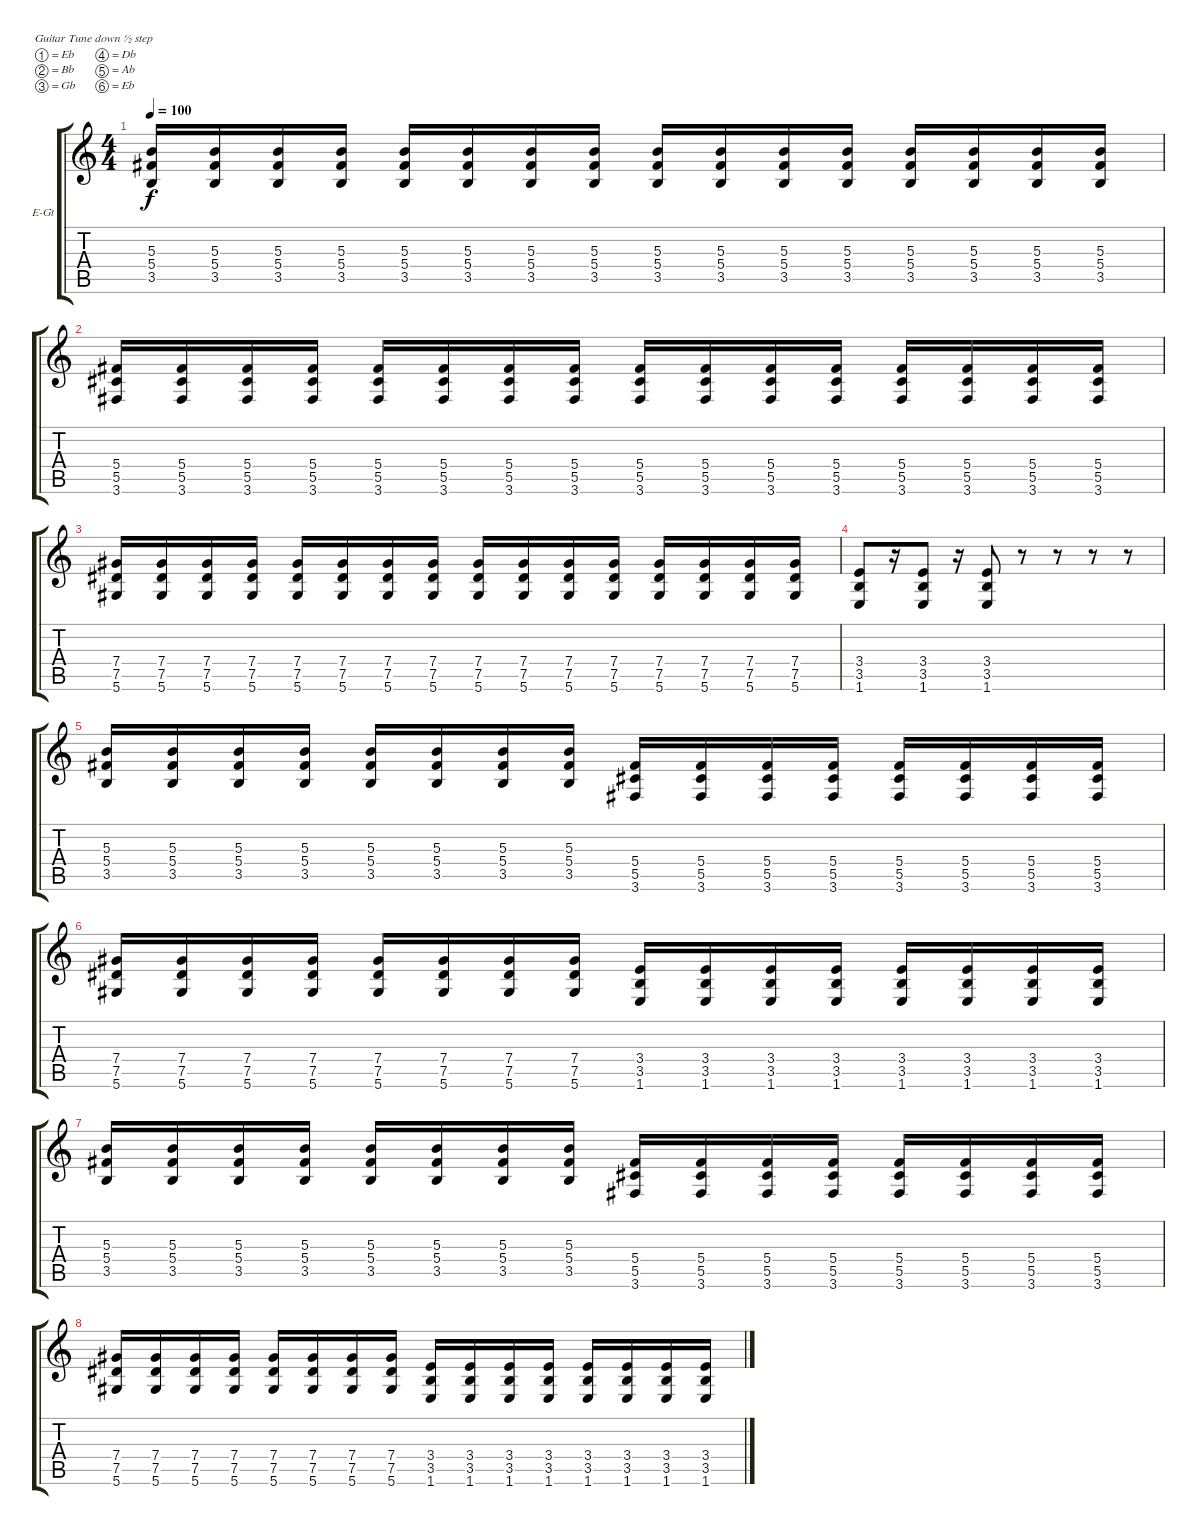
\bracketExtendMode groupsimilarinstruments
\firstSystemTrackNameOrientation horizontal
\otherSystemsTrackNameOrientation horizontal
\track ("Electric Guitar" "E-Gt") {instrument distortionguitar}
\staff {score tabs}
\tuning (Eb4 Bb3 Gb3 Db3 Ab2 Eb2)
\ts (4 4)
\tempo 100
\clef g2
\ks c
(5.3 5.4 3.5).16{dy f} (5.3 5.4 3.5).16 (5.3 5.4 3.5).16 (5.3 5.4 3.5).16 (5.3 5.4 3.5).16 (5.3 5.4 3.5).16 (5.3 5.4 3.5).16 (5.3 5.4 3.5).16 (5.3 5.4 3.5).16 (5.3 5.4 3.5).16 (5.3 5.4 3.5).16 (5.3 5.4 3.5).16 (5.3 5.4 3.5).16 (5.3 5.4 3.5).16 (5.3 5.4 3.5).16 (5.3 5.4 3.5).16 |
(5.4 5.5 3.6).16 (5.4 5.5 3.6).16 (5.4 5.5 3.6).16 (5.4 5.5 3.6).16 (5.4 5.5 3.6).16 (5.4 5.5 3.6).16 (5.4 5.5 3.6).16 (5.4 5.5 3.6).16 (5.4 5.5 3.6).16 (5.4 5.5 3.6).16 (5.4 5.5 3.6).16 (5.4 5.5 3.6).16 (5.4 5.5 3.6).16 (5.4 5.5 3.6).16 (5.4 5.5 3.6).16 (5.4 5.5 3.6).16 |
(7.4 7.5 5.6).16 (7.4 7.5 5.6).16 (7.4 7.5 5.6).16 (7.4 7.5 5.6).16 (7.4 7.5 5.6).16 (7.4 7.5 5.6).16 (7.4 7.5 5.6).16 (7.4 7.5 5.6).16 (7.4 7.5 5.6).16 (7.4 7.5 5.6).16 (7.4 7.5 5.6).16 (7.4 7.5 5.6).16 (7.4 7.5 5.6).16 (7.4 7.5 5.6).16 (7.4 7.5 5.6).16 (7.4 7.5 5.6).16 |
(3.4 3.5 1.6).8 r.16 (3.4 3.5 1.6).8 r.16 (3.4 3.5 1.6).8 r.8 r.8 r.8 r.8 |
(5.3 5.4 3.5).16 (5.3 5.4 3.5).16 (5.3 5.4 3.5).16 (5.3 5.4 3.5).16 (5.3 5.4 3.5).16 (5.3 5.4 3.5).16 (5.3 5.4 3.5).16 (5.3 5.4 3.5).16 (5.4 5.5 3.6).16 (5.4 5.5 3.6).16 (5.4 5.5 3.6).16 (5.4 5.5 3.6).16 (5.4 5.5 3.6).16 (5.4 5.5 3.6).16 (5.4 5.5 3.6).16 (5.4 5.5 3.6).16 |
(7.4 7.5 5.6).16 (7.4 7.5 5.6).16 (7.4 7.5 5.6).16 (7.4 7.5 5.6).16 (7.4 7.5 5.6).16 (7.4 7.5 5.6).16 (7.4 7.5 5.6).16 (7.4 7.5 5.6).16 (3.4 3.5 1.6).16 (3.4 3.5 1.6).16 (3.4 3.5 1.6).16 (3.4 3.5 1.6).16 (3.4 3.5 1.6).16 (3.4 3.5 1.6).16 (3.4 3.5 1.6).16 (3.4 3.5 1.6).16 |
(5.3 5.4 3.5).16 (5.3 5.4 3.5).16 (5.3 5.4 3.5).16 (5.3 5.4 3.5).16 (5.3 5.4 3.5).16 (5.3 5.4 3.5).16 (5.3 5.4 3.5).16 (5.3 5.4 3.5).16 (5.4 5.5 3.6).16 (5.4 5.5 3.6).16 (5.4 5.5 3.6).16 (5.4 5.5 3.6).16 (5.4 5.5 3.6).16 (5.4 5.5 3.6).16 (5.4 5.5 3.6).16 (5.4 5.5 3.6).16 |
(7.4 7.5 5.6).16 (7.4 7.5 5.6).16 (7.4 7.5 5.6).16 (7.4 7.5 5.6).16 (7.4 7.5 5.6).16 (7.4 7.5 5.6).16 (7.4 7.5 5.6).16 (7.4 7.5 5.6).16 (3.4 3.5 1.6).16 (3.4 3.5 1.6).16 (3.4 3.5 1.6).16 (3.4 3.5 1.6).16 (3.4 3.5 1.6).16 (3.4 3.5 1.6).16 (3.4 3.5 1.6).16 (3.4 3.5 1.6).16
